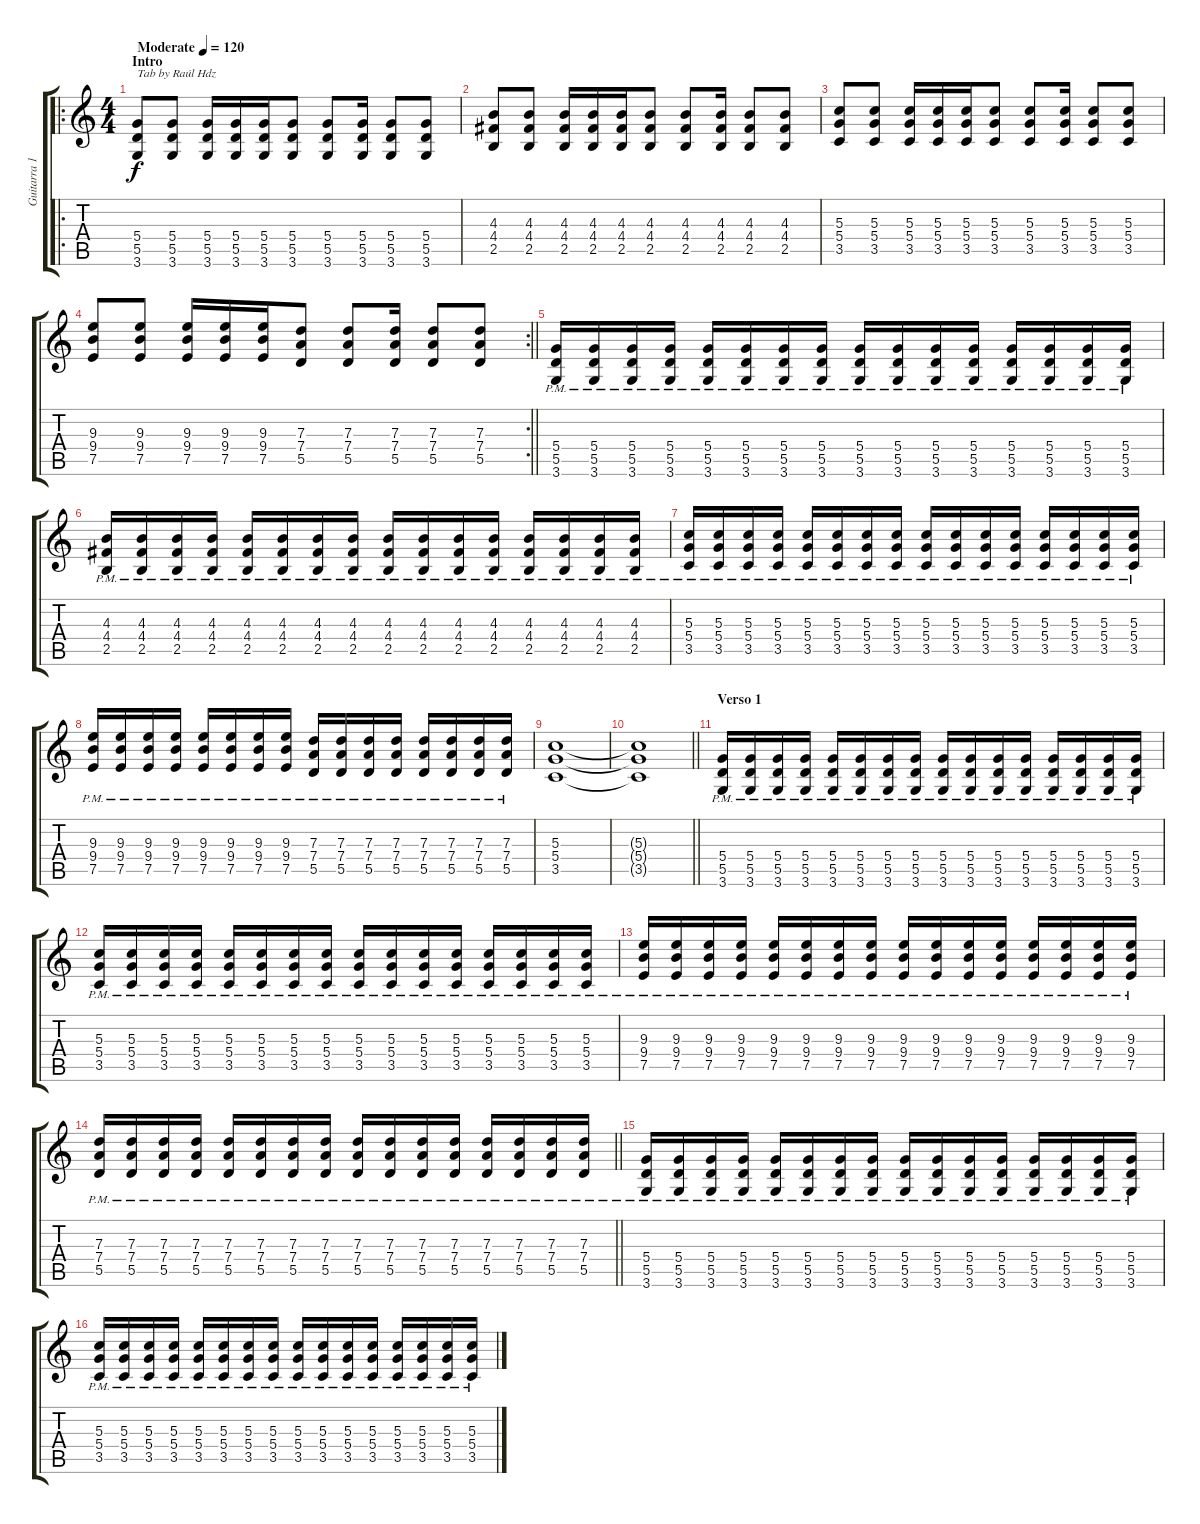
\track ("Guitarra 1" "Guitarra 1") {instrument distortionguitar}
\staff {score tabs}
\tuning (E4 B3 G3 D3 A2 E2) {hide}
\ro
\ts (4 4)
\section ("" "Intro")
\tempo (120 "Moderate")
\clef g2
\ks c
(5.4 5.5 3.6).8{txt "Tab by Raúl Hdz" dy f instrument distortionguitar} (5.4 5.5 3.6).8 (5.4 5.5 3.6).16 (5.4 5.5 3.6).16 (5.4 5.5 3.6).16 (5.4 5.5 3.6).8 (5.4 5.5 3.6).8 (5.4 5.5 3.6).16 (5.4 5.5 3.6).8 (5.4 5.5 3.6).8 |
(4.3 4.4 2.5).8 (4.3 4.4 2.5).8 (4.3 4.4 2.5).16 (4.3 4.4 2.5).16 (4.3 4.4 2.5).16 (4.3 4.4 2.5).8 (4.3 4.4 2.5).8 (4.3 4.4 2.5).16 (4.3 4.4 2.5).8 (4.3 4.4 2.5).8 |
(5.3 5.4 3.5).8 (5.3 5.4 3.5).8 (5.3 5.4 3.5).16 (5.3 5.4 3.5).16 (5.3 5.4 3.5).16 (5.3 5.4 3.5).8 (5.3 5.4 3.5).8 (5.3 5.4 3.5).16 (5.3 5.4 3.5).8 (5.3 5.4 3.5).8 |
\rc 2
\barLineRight lightlight
(9.3 9.4 7.5).8 (9.3 9.4 7.5).8 (9.3 9.4 7.5).16 (9.3 9.4 7.5).16 (9.3 9.4 7.5).16 (7.3 7.4 5.5).8 (7.3 7.4 5.5).8 (7.3 7.4 5.5).16 (7.3 7.4 5.5).8 (7.3 7.4 5.5).8 |
\section ("" "")
(5.4{pm} 5.5{pm} 3.6{pm}).16 (5.4{pm} 5.5{pm} 3.6{pm}).16 (5.4{pm} 5.5{pm} 3.6{pm}).16 (5.4{pm} 5.5{pm} 3.6{pm}).16 (5.4{pm} 5.5{pm} 3.6{pm}).16 (5.4{pm} 5.5{pm} 3.6{pm}).16 (5.4{pm} 5.5{pm} 3.6{pm}).16 (5.4{pm} 5.5{pm} 3.6{pm}).16 (5.4{pm} 5.5{pm} 3.6{pm}).16 (5.4{pm} 5.5{pm} 3.6{pm}).16 (5.4{pm} 5.5{pm} 3.6{pm}).16 (5.4{pm} 5.5{pm} 3.6{pm}).16 (5.4{pm} 5.5{pm} 3.6{pm}).16 (5.4{pm} 5.5{pm} 3.6{pm}).16 (5.4{pm} 5.5{pm} 3.6{pm}).16 (5.4{pm} 5.5{pm} 3.6{pm}).16 |
(4.3{pm} 4.4{pm} 2.5{pm}).16 (4.3{pm} 4.4{pm} 2.5{pm}).16 (4.3{pm} 4.4{pm} 2.5{pm}).16 (4.3{pm} 4.4{pm} 2.5{pm}).16 (4.3{pm} 4.4{pm} 2.5{pm}).16 (4.3{pm} 4.4{pm} 2.5{pm}).16 (4.3{pm} 4.4{pm} 2.5{pm}).16 (4.3{pm} 4.4{pm} 2.5{pm}).16 (4.3{pm} 4.4{pm} 2.5{pm}).16 (4.3{pm} 4.4{pm} 2.5{pm}).16 (4.3{pm} 4.4{pm} 2.5{pm}).16 (4.3{pm} 4.4{pm} 2.5{pm}).16 (4.3{pm} 4.4{pm} 2.5{pm}).16 (4.3{pm} 4.4{pm} 2.5{pm}).16 (4.3{pm} 4.4{pm} 2.5{pm}).16 (4.3{pm} 4.4{pm} 2.5{pm}).16 |
(5.3{pm} 5.4{pm} 3.5{pm}).16 (5.3{pm} 5.4{pm} 3.5{pm}).16 (5.3{pm} 5.4{pm} 3.5{pm}).16 (5.3{pm} 5.4{pm} 3.5{pm}).16 (5.3{pm} 5.4{pm} 3.5{pm}).16 (5.3{pm} 5.4{pm} 3.5{pm}).16 (5.3{pm} 5.4{pm} 3.5{pm}).16 (5.3{pm} 5.4{pm} 3.5{pm}).16 (5.3{pm} 5.4{pm} 3.5{pm}).16 (5.3{pm} 5.4{pm} 3.5{pm}).16 (5.3{pm} 5.4{pm} 3.5{pm}).16 (5.3{pm} 5.4{pm} 3.5{pm}).16 (5.3{pm} 5.4{pm} 3.5{pm}).16 (5.3{pm} 5.4{pm} 3.5{pm}).16 (5.3{pm} 5.4{pm} 3.5{pm}).16 (5.3{pm} 5.4{pm} 3.5{pm}).16 |
(9.3{pm} 9.4{pm} 7.5{pm}).16 (9.3{pm} 9.4{pm} 7.5{pm}).16 (9.3{pm} 9.4{pm} 7.5{pm}).16 (9.3{pm} 9.4{pm} 7.5{pm}).16 (9.3{pm} 9.4{pm} 7.5{pm}).16 (9.3{pm} 9.4{pm} 7.5{pm}).16 (9.3{pm} 9.4{pm} 7.5{pm}).16 (9.3{pm} 9.4{pm} 7.5{pm}).16 (7.3{pm} 7.4{pm} 5.5{pm}).16 (7.3{pm} 7.4{pm} 5.5{pm}).16 (7.3{pm} 7.4{pm} 5.5{pm}).16 (7.3{pm} 7.4{pm} 5.5{pm}).16 (7.3{pm} 7.4{pm} 5.5{pm}).16 (7.3{pm} 7.4{pm} 5.5{pm}).16 (7.3{pm} 7.4{pm} 5.5{pm}).16 (7.3{pm} 7.4{pm} 5.5{pm}).16 |
(5.3 5.4 3.5).1 |
\barLineRight lightlight
(5.3{t} 5.4{t} 3.5{t}).1 |
\section ("" "Verso 1")
(5.4{pm} 5.5{pm} 3.6{pm}).16 (5.4{pm} 5.5{pm} 3.6{pm}).16 (5.4{pm} 5.5{pm} 3.6{pm}).16 (5.4{pm} 5.5{pm} 3.6{pm}).16 (5.4{pm} 5.5{pm} 3.6{pm}).16 (5.4{pm} 5.5{pm} 3.6{pm}).16 (5.4{pm} 5.5{pm} 3.6{pm}).16 (5.4{pm} 5.5{pm} 3.6{pm}).16 (5.4{pm} 5.5{pm} 3.6{pm}).16 (5.4{pm} 5.5{pm} 3.6{pm}).16 (5.4{pm} 5.5{pm} 3.6{pm}).16 (5.4{pm} 5.5{pm} 3.6{pm}).16 (5.4{pm} 5.5{pm} 3.6{pm}).16 (5.4{pm} 5.5{pm} 3.6{pm}).16 (5.4{pm} 5.5{pm} 3.6{pm}).16 (5.4{pm} 5.5{pm} 3.6{pm}).16 |
(5.3{pm} 5.4{pm} 3.5{pm}).16 (5.3{pm} 5.4{pm} 3.5{pm}).16 (5.3{pm} 5.4{pm} 3.5{pm}).16 (5.3{pm} 5.4{pm} 3.5{pm}).16 (5.3{pm} 5.4{pm} 3.5{pm}).16 (5.3{pm} 5.4{pm} 3.5{pm}).16 (5.3{pm} 5.4{pm} 3.5{pm}).16 (5.3{pm} 5.4{pm} 3.5{pm}).16 (5.3{pm} 5.4{pm} 3.5{pm}).16 (5.3{pm} 5.4{pm} 3.5{pm}).16 (5.3{pm} 5.4{pm} 3.5{pm}).16 (5.3{pm} 5.4{pm} 3.5{pm}).16 (5.3{pm} 5.4{pm} 3.5{pm}).16 (5.3{pm} 5.4{pm} 3.5{pm}).16 (5.3{pm} 5.4{pm} 3.5{pm}).16 (5.3{pm} 5.4{pm} 3.5{pm}).16 |
(9.3{pm} 9.4{pm} 7.5{pm}).16 (9.3{pm} 9.4{pm} 7.5{pm}).16 (9.3{pm} 9.4{pm} 7.5{pm}).16 (9.3{pm} 9.4{pm} 7.5{pm}).16 (9.3{pm} 9.4{pm} 7.5{pm}).16 (9.3{pm} 9.4{pm} 7.5{pm}).16 (9.3{pm} 9.4{pm} 7.5{pm}).16 (9.3{pm} 9.4{pm} 7.5{pm}).16 (9.3{pm} 9.4{pm} 7.5{pm}).16 (9.3{pm} 9.4{pm} 7.5{pm}).16 (9.3{pm} 9.4{pm} 7.5{pm}).16 (9.3{pm} 9.4{pm} 7.5{pm}).16 (9.3{pm} 9.4{pm} 7.5{pm}).16 (9.3{pm} 9.4{pm} 7.5{pm}).16 (9.3{pm} 9.4{pm} 7.5{pm}).16 (9.3{pm} 9.4{pm} 7.5{pm}).16 |
\barLineRight lightlight
(7.3{pm} 7.4{pm} 5.5{pm}).16 (7.3{pm} 7.4{pm} 5.5{pm}).16 (7.3{pm} 7.4{pm} 5.5{pm}).16 (7.3{pm} 7.4{pm} 5.5{pm}).16 (7.3{pm} 7.4{pm} 5.5{pm}).16 (7.3{pm} 7.4{pm} 5.5{pm}).16 (7.3{pm} 7.4{pm} 5.5{pm}).16 (7.3{pm} 7.4{pm} 5.5{pm}).16 (7.3{pm} 7.4{pm} 5.5{pm}).16 (7.3{pm} 7.4{pm} 5.5{pm}).16 (7.3{pm} 7.4{pm} 5.5{pm}).16 (7.3{pm} 7.4{pm} 5.5{pm}).16 (7.3{pm} 7.4{pm} 5.5{pm}).16 (7.3{pm} 7.4{pm} 5.5{pm}).16 (7.3{pm} 7.4{pm} 5.5{pm}).16 (7.3{pm} 7.4{pm} 5.5{pm}).16 |
\section ("" "")
(5.4{pm} 5.5{pm} 3.6{pm}).16 (5.4{pm} 5.5{pm} 3.6{pm}).16 (5.4{pm} 5.5{pm} 3.6{pm}).16 (5.4{pm} 5.5{pm} 3.6{pm}).16 (5.4{pm} 5.5{pm} 3.6{pm}).16 (5.4{pm} 5.5{pm} 3.6{pm}).16 (5.4{pm} 5.5{pm} 3.6{pm}).16 (5.4{pm} 5.5{pm} 3.6{pm}).16 (5.4{pm} 5.5{pm} 3.6{pm}).16 (5.4{pm} 5.5{pm} 3.6{pm}).16 (5.4{pm} 5.5{pm} 3.6{pm}).16 (5.4{pm} 5.5{pm} 3.6{pm}).16 (5.4{pm} 5.5{pm} 3.6{pm}).16 (5.4{pm} 5.5{pm} 3.6{pm}).16 (5.4{pm} 5.5{pm} 3.6{pm}).16 (5.4{pm} 5.5{pm} 3.6{pm}).16 |
(5.3{pm} 5.4{pm} 3.5{pm}).16 (5.3{pm} 5.4{pm} 3.5{pm}).16 (5.3{pm} 5.4{pm} 3.5{pm}).16 (5.3{pm} 5.4{pm} 3.5{pm}).16 (5.3{pm} 5.4{pm} 3.5{pm}).16 (5.3{pm} 5.4{pm} 3.5{pm}).16 (5.3{pm} 5.4{pm} 3.5{pm}).16 (5.3{pm} 5.4{pm} 3.5{pm}).16 (5.3{pm} 5.4{pm} 3.5{pm}).16 (5.3{pm} 5.4{pm} 3.5{pm}).16 (5.3{pm} 5.4{pm} 3.5{pm}).16 (5.3{pm} 5.4{pm} 3.5{pm}).16 (5.3{pm} 5.4{pm} 3.5{pm}).16 (5.3{pm} 5.4{pm} 3.5{pm}).16 (5.3{pm} 5.4{pm} 3.5{pm}).16 (5.3{pm} 5.4{pm} 3.5{pm}).16
